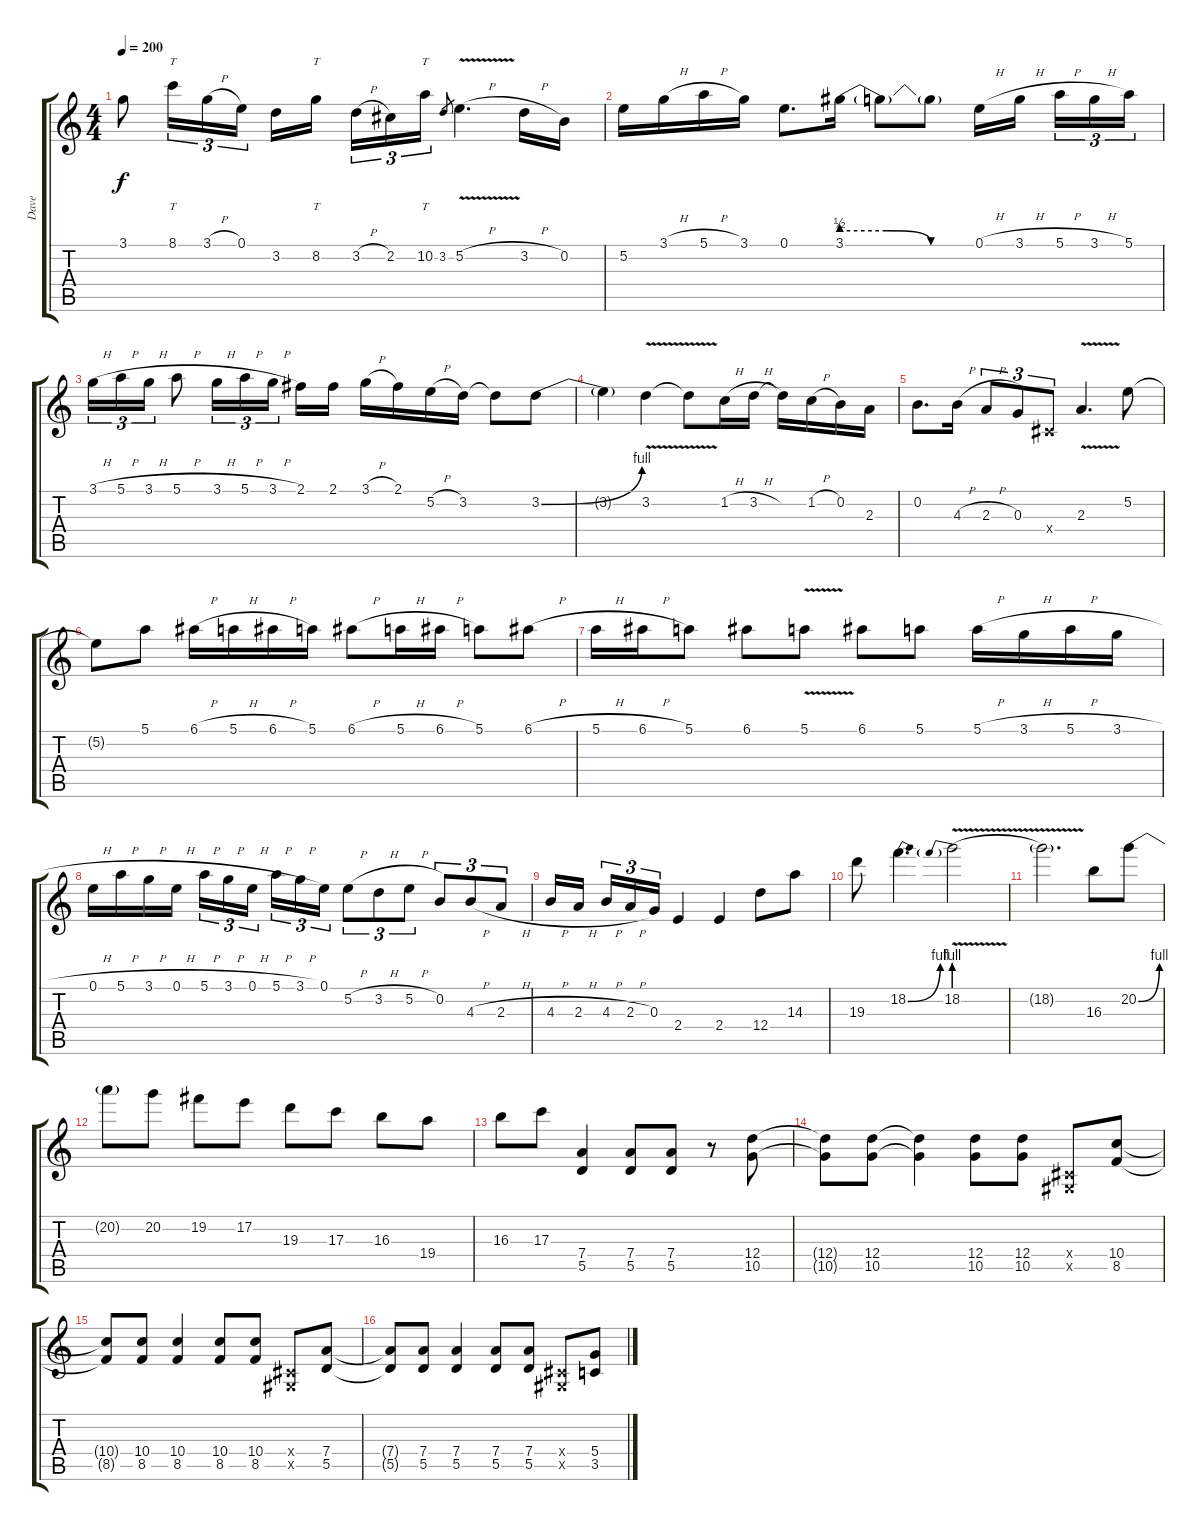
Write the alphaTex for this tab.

\track ("Dave " "Dave ") {instrument distortionguitar}
\staff {score tabs}
\tuning (E4 B3 G3 D3 A2 E2) {hide}
\ts (4 4)
\tempo 200
\clef g2
\ks c
3.1.8{dy f} 8.1.16{tt tu (3 2)} 3.1{h}.16{tu (3 2)} 0.1.16{tu (3 2)} 3.2.16 8.2.16{tt beam splitsecondary} 3.2{h}.16{tu (3 2)} 2.2.16{tu (3 2)} 10.2.16{tt tu (3 2)} 3.2.8{gr} 5.2{v h}.4{d} 3.2{h}.16 0.2.16 |
5.2.16 3.1{h}.16 5.1{h}.16 3.1.16 0.1.8{d} 3.1{be (custom 0 2 20 2 40 0 60 0)}.16 3.1{t}.8 3.1{t}.8 0.1{h}.16 3.1{h}.16{beam splitsecondary} 5.1{h}.16{tu (3 2)} 3.1{h}.16{tu (3 2)} 5.1.16{tu (3 2)} |
3.1{h}.16{tu (3 2)} 5.1{h}.16{tu (3 2)} 3.1{h}.16{tu (3 2)} 5.1{h}.8 3.1{h}.16{tu (3 2)} 5.1{h}.16{tu (3 2)} 3.1{h}.16{tu (3 2) beam splitsecondary} 2.1.16 2.1.16 3.1{h}.16 2.1.16 5.2{h}.16 3.2.16 3.2{t}.8 3.2{be (bend 0 0 60 4)}.8 |
3.2{t}.4 3.2{v}.4 3.2{t}.8 1.2{h}.16 3.2{h}.16 3.2{t}.16 1.2{h}.16 0.2.16 2.3.16 |
0.2.8{d} 4.3{h}.16 2.3{h}.8{tu (3 2)} 0.3.8{tu (3 2)} -1.4{x}.8{tu (3 2)} 2.3{v}.4{d} 5.2.8 |
5.2{t}.8 5.1.8 6.1{h}.16 5.1{h}.16 6.1{h}.16 5.1.16 6.1{h}.8 5.1{h}.16 6.1{h}.16 5.1.8 6.1{h}.8 |
5.1{h}.16 6.1{h}.16 5.1.8 6.1.8 5.1{v}.8 6.1.8 5.1.8 5.1{h}.16 3.1{h}.16 5.1{h}.16 3.1{h}.16 |
0.1{h}.16 5.1{h}.16 3.1{h}.16 0.1{h}.16 5.1{h}.16{tu (3 2)} 3.1{h}.16{tu (3 2)} 0.1{h}.16{tu (3 2) beam splitsecondary} 5.1{h}.16{tu (3 2)} 3.1{h}.16{tu (3 2)} 0.1.16{tu (3 2)} 5.2{h}.8{tu (3 2)} 3.2{h}.8{tu (3 2)} 5.2{h}.8{tu (3 2)} 0.2.8{tu (3 2)} 4.3{h}.8{tu (3 2)} 2.3{h}.8{tu (3 2)} |
4.3{h}.16 2.3{h}.16{beam splitsecondary} 4.3{h}.16{tu (3 2)} 2.3{h}.16{tu (3 2)} 0.3.16{tu (3 2)} 2.4.4 2.4.4 12.4.8 14.3.8 |
19.3.8 18.2{be (bend 0 0 60 4)}.4{d} 18.2{be (prebend 0 4 60 4) v}.2 |
18.2{t}.2{d} 16.3.8 20.2{be (bend 0 0 60 4)}.8 |
20.2{t}.8 20.2.8 19.2.8 17.2.8 19.3.8 17.3.8 16.3.8 19.4.8 |
16.3.8 17.3.8 (7.4 5.5).4 (7.4 5.5).8 (7.4 5.5).8 r.8 (12.4 10.5).8 |
(12.4{t} 10.5{t}).8 (12.4 10.5).8 (12.4{t} 10.5{t}).4 (12.4 10.5).8 (12.4 10.5).8 (-1.4{x} -1.5{x}).8 (10.4 8.5).8 |
(10.4{t} 8.5{t}).8 (10.4 8.5).8 (10.4 8.5).4 (10.4 8.5).8 (10.4 8.5).8 (-1.4{x} -1.5{x}).8 (7.4 5.5).8 |
(7.4{t} 5.5{t}).8 (7.4 5.5).8 (7.4 5.5).4 (7.4 5.5).8 (7.4 5.5).8 (-1.4{x} -1.5{x}).8 (5.4 3.5).8
